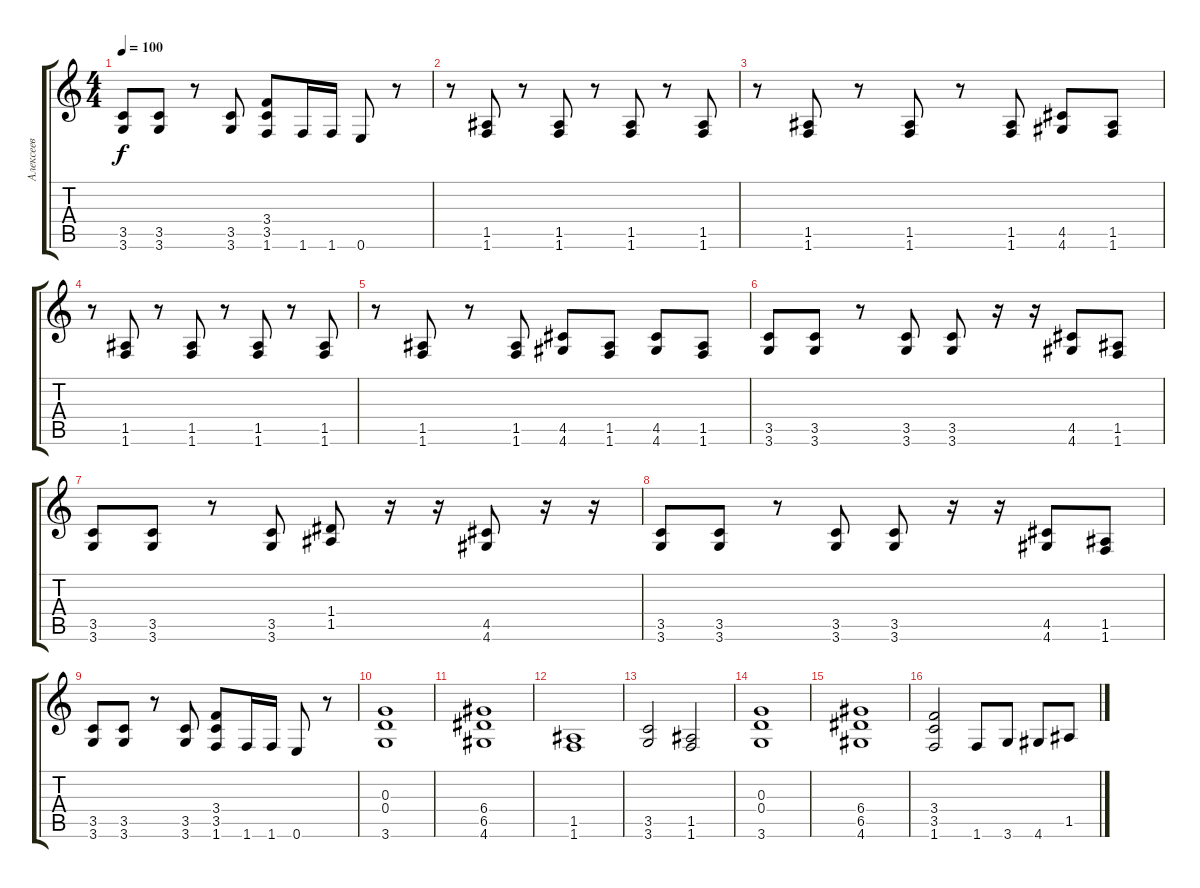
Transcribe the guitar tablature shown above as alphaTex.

\track ("Алексеев" "Алексеев") {instrument distortionguitar}
\staff {score tabs}
\tuning (E4 B3 G3 D3 A2 E2) {hide}
\ts (4 4)
\tempo 100
\clef g2
\ks c
(3.5 3.6).8{dy f} (3.5 3.6).8 r.8 (3.5 3.6).8 (3.4 3.5 1.6).8 1.6.16 1.6.16 0.6.8 r.8 |
r.8 (1.5 1.6).8 r.8 (1.5 1.6).8 r.8 (1.5 1.6).8 r.8 (1.5 1.6).8 |
r.8 (1.5 1.6).8 r.8 (1.5 1.6).8 r.8 (1.5 1.6).8 (4.5 4.6).8 (1.5 1.6).8 |
r.8 (1.5 1.6).8 r.8 (1.5 1.6).8 r.8 (1.5 1.6).8 r.8 (1.5 1.6).8 |
r.8 (1.5 1.6).8 r.8 (1.5 1.6).8 (4.5 4.6).8 (1.5 1.6).8 (4.5 4.6).8 (1.5 1.6).8 |
(3.5 3.6).8 (3.5 3.6).8 r.8 (3.5 3.6).8 (3.5 3.6).8 r.16 r.16 (4.5 4.6).8 (1.5 1.6).8 |
(3.5 3.6).8 (3.5 3.6).8 r.8 (3.5 3.6).8 (1.4 1.5).8 r.16 r.16 (4.5 4.6).8 r.16 r.16 |
(3.5 3.6).8 (3.5 3.6).8 r.8 (3.5 3.6).8 (3.5 3.6).8 r.16 r.16 (4.5 4.6).8 (1.5 1.6).8 |
(3.5 3.6).8 (3.5 3.6).8 r.8 (3.5 3.6).8 (3.4 3.5 1.6).8 1.6.16 1.6.16 0.6.8 r.8 |
(0.3 0.4 3.6).1 |
(6.4 6.5 4.6).1 |
(1.5 1.6).1 |
(3.5 3.6).2 (1.5 1.6).2 |
(0.3 0.4 3.6).1 |
(6.4 6.5 4.6).1 |
(3.4 3.5 1.6).2 1.6.8 3.6.8 4.6.8 1.5.8
